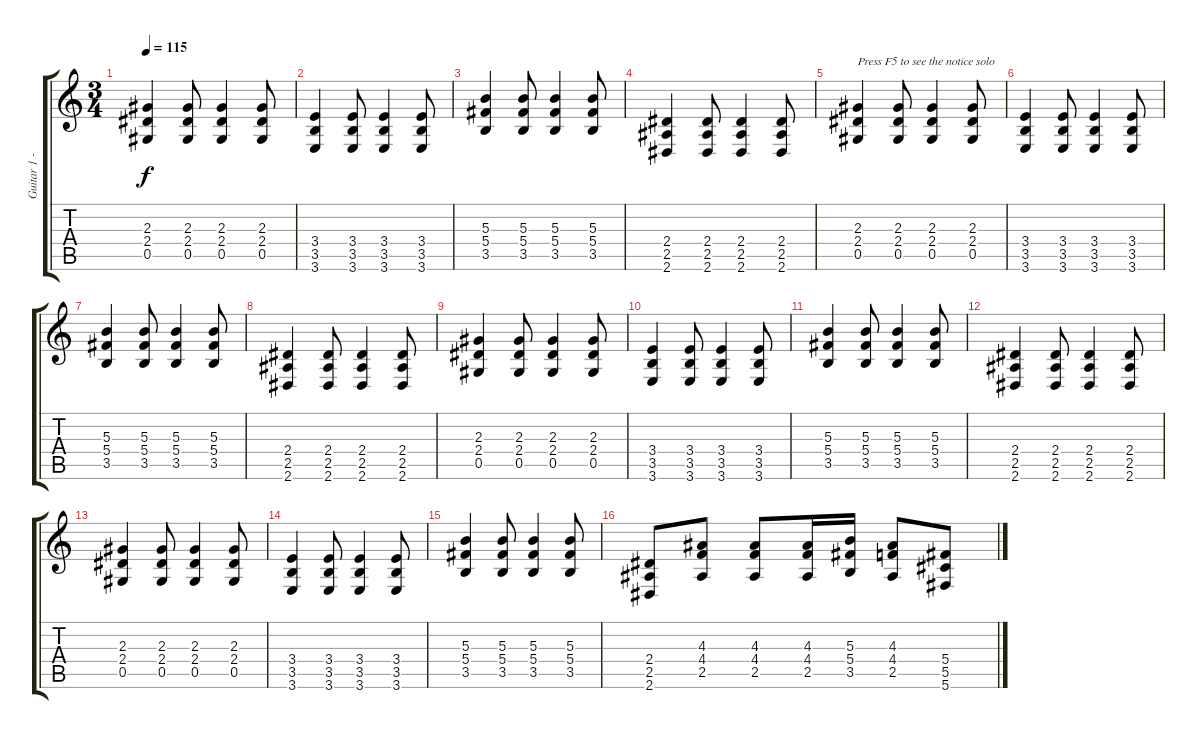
\track ("Guitar 1 - Daron" "Guitar 1 -") {instrument electricguitarclean}
\staff {score tabs}
\tuning (Eb4 Bb3 Gb3 Db3 Ab2 Db2) {hide}
\ts (3 4)
\tempo 115
\clef g2
\ks c
(2.3 2.4 0.5).4{dy f} (2.3 2.4 0.5).8 (2.3 2.4 0.5).4 (2.3 2.4 0.5).8 |
(3.4 3.5 3.6).4 (3.4 3.5 3.6).8 (3.4 3.5 3.6).4 (3.4 3.5 3.6).8 |
(5.3 5.4 3.5).4 (5.3 5.4 3.5).8 (5.3 5.4 3.5).4 (5.3 5.4 3.5).8 |
(2.4 2.5 2.6).4 (2.4 2.5 2.6).8 (2.4 2.5 2.6).4 (2.4 2.5 2.6).8 |
(2.3 2.4 0.5).4{txt "Press F5 to see the notice solo"} (2.3 2.4 0.5).8 (2.3 2.4 0.5).4 (2.3 2.4 0.5).8 |
(3.4 3.5 3.6).4 (3.4 3.5 3.6).8 (3.4 3.5 3.6).4 (3.4 3.5 3.6).8 |
(5.3 5.4 3.5).4 (5.3 5.4 3.5).8 (5.3 5.4 3.5).4 (5.3 5.4 3.5).8 |
(2.4 2.5 2.6).4 (2.4 2.5 2.6).8 (2.4 2.5 2.6).4 (2.4 2.5 2.6).8 |
(2.3 2.4 0.5).4 (2.3 2.4 0.5).8 (2.3 2.4 0.5).4 (2.3 2.4 0.5).8 |
(3.4 3.5 3.6).4 (3.4 3.5 3.6).8 (3.4 3.5 3.6).4 (3.4 3.5 3.6).8 |
(5.3 5.4 3.5).4 (5.3 5.4 3.5).8 (5.3 5.4 3.5).4 (5.3 5.4 3.5).8 |
(2.4 2.5 2.6).4 (2.4 2.5 2.6).8 (2.4 2.5 2.6).4 (2.4 2.5 2.6).8 |
(2.3 2.4 0.5).4{volume 11} (2.3 2.4 0.5).8 (2.3 2.4 0.5).4 (2.3 2.4 0.5).8 |
(3.4 3.5 3.6).4 (3.4 3.5 3.6).8 (3.4 3.5 3.6).4 (3.4 3.5 3.6).8 |
(5.3 5.4 3.5).4 (5.3 5.4 3.5).8 (5.3 5.4 3.5).4 (5.3 5.4 3.5).8 |
(2.4 2.5 2.6).8 (4.3 4.4 2.5).8 (4.3 4.4 2.5).8 (4.3 4.4 2.5).16 (5.3 5.4 3.5).16 (4.3 4.4 2.5).8 (5.4 5.5 5.6).8
